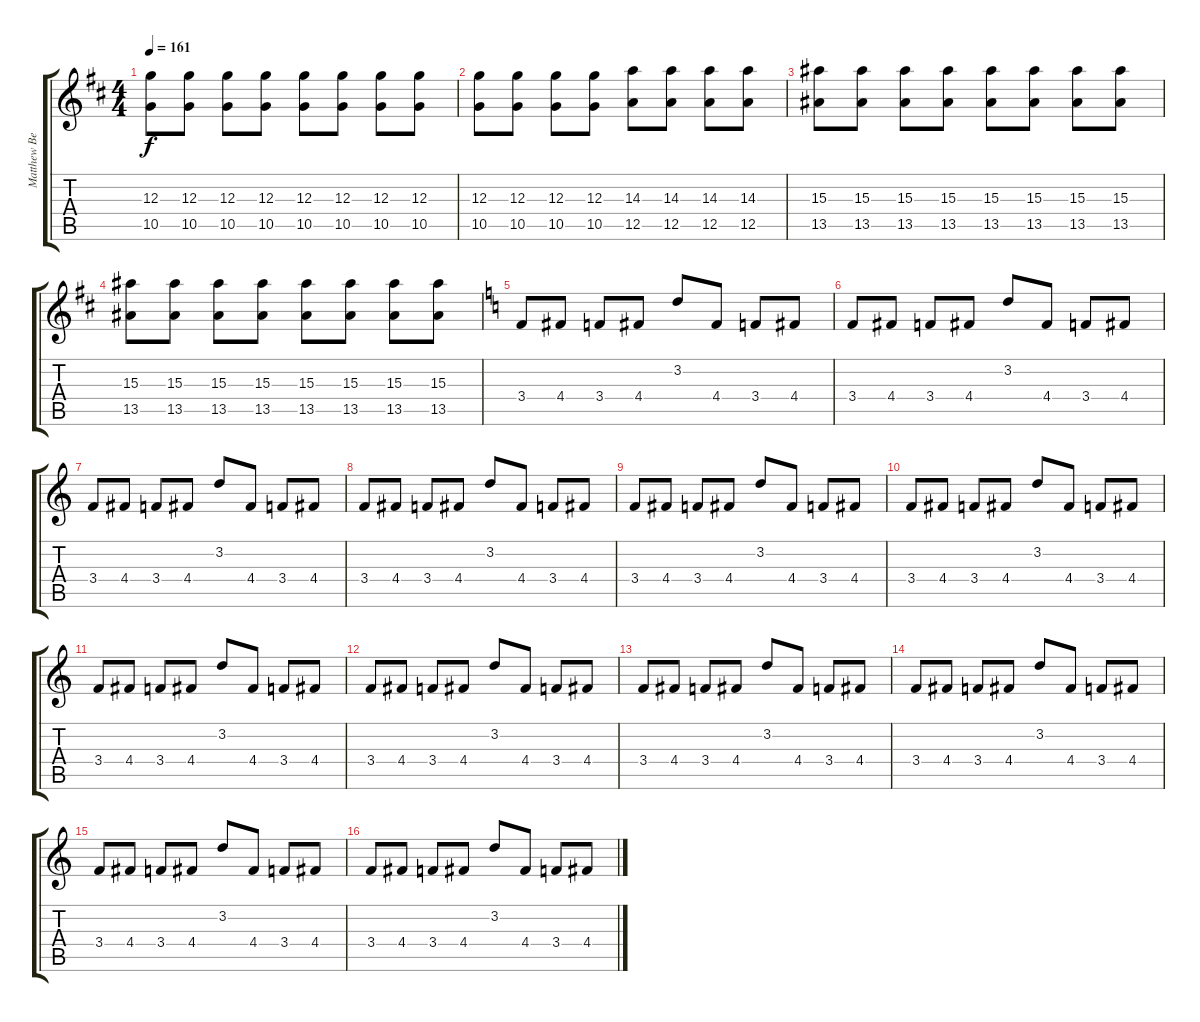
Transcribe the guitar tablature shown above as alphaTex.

\track ("Matthew Bellamy" "Matthew Be") {instrument distortionguitar}
\staff {score tabs}
\tuning (E4 B3 G3 D3 A2 D2) {hide}
\ts (4 4)
\tempo 161
\clef g2
\ks d
(12.3 10.5).8{dy f} (12.3 10.5).8 (12.3 10.5).8 (12.3 10.5).8 (12.3 10.5).8 (12.3 10.5).8 (12.3 10.5).8 (12.3 10.5).8 |
(12.3 10.5).8 (12.3 10.5).8 (12.3 10.5).8 (12.3 10.5).8 (14.3 12.5).8 (14.3 12.5).8 (14.3 12.5).8 (14.3 12.5).8 |
(15.3 13.5).8 (15.3 13.5).8 (15.3 13.5).8 (15.3 13.5).8 (15.3 13.5).8 (15.3 13.5).8 (15.3 13.5).8 (15.3 13.5).8 |
(15.3 13.5).8 (15.3 13.5).8 (15.3 13.5).8 (15.3 13.5).8 (15.3 13.5).8 (15.3 13.5).8 (15.3 13.5).8 (15.3 13.5).8 |
\ks c
3.4.8 4.4.8 3.4.8 4.4.8 3.2.8 4.4.8 3.4.8 4.4.8 |
3.4.8 4.4.8 3.4.8 4.4.8 3.2.8 4.4.8 3.4.8 4.4.8 |
3.4.8 4.4.8 3.4.8 4.4.8 3.2.8 4.4.8 3.4.8 4.4.8 |
3.4.8 4.4.8 3.4.8 4.4.8 3.2.8 4.4.8 3.4.8 4.4.8 |
3.4.8 4.4.8 3.4.8 4.4.8 3.2.8 4.4.8 3.4.8 4.4.8 |
3.4.8 4.4.8 3.4.8 4.4.8 3.2.8 4.4.8 3.4.8 4.4.8 |
3.4.8 4.4.8 3.4.8 4.4.8 3.2.8 4.4.8 3.4.8 4.4.8 |
3.4.8 4.4.8 3.4.8 4.4.8 3.2.8 4.4.8 3.4.8 4.4.8 |
3.4.8 4.4.8 3.4.8 4.4.8 3.2.8 4.4.8 3.4.8 4.4.8 |
3.4.8 4.4.8 3.4.8 4.4.8 3.2.8 4.4.8 3.4.8 4.4.8 |
3.4.8 4.4.8 3.4.8 4.4.8 3.2.8 4.4.8 3.4.8 4.4.8 |
3.4.8 4.4.8 3.4.8 4.4.8 3.2.8 4.4.8 3.4.8 4.4.8
